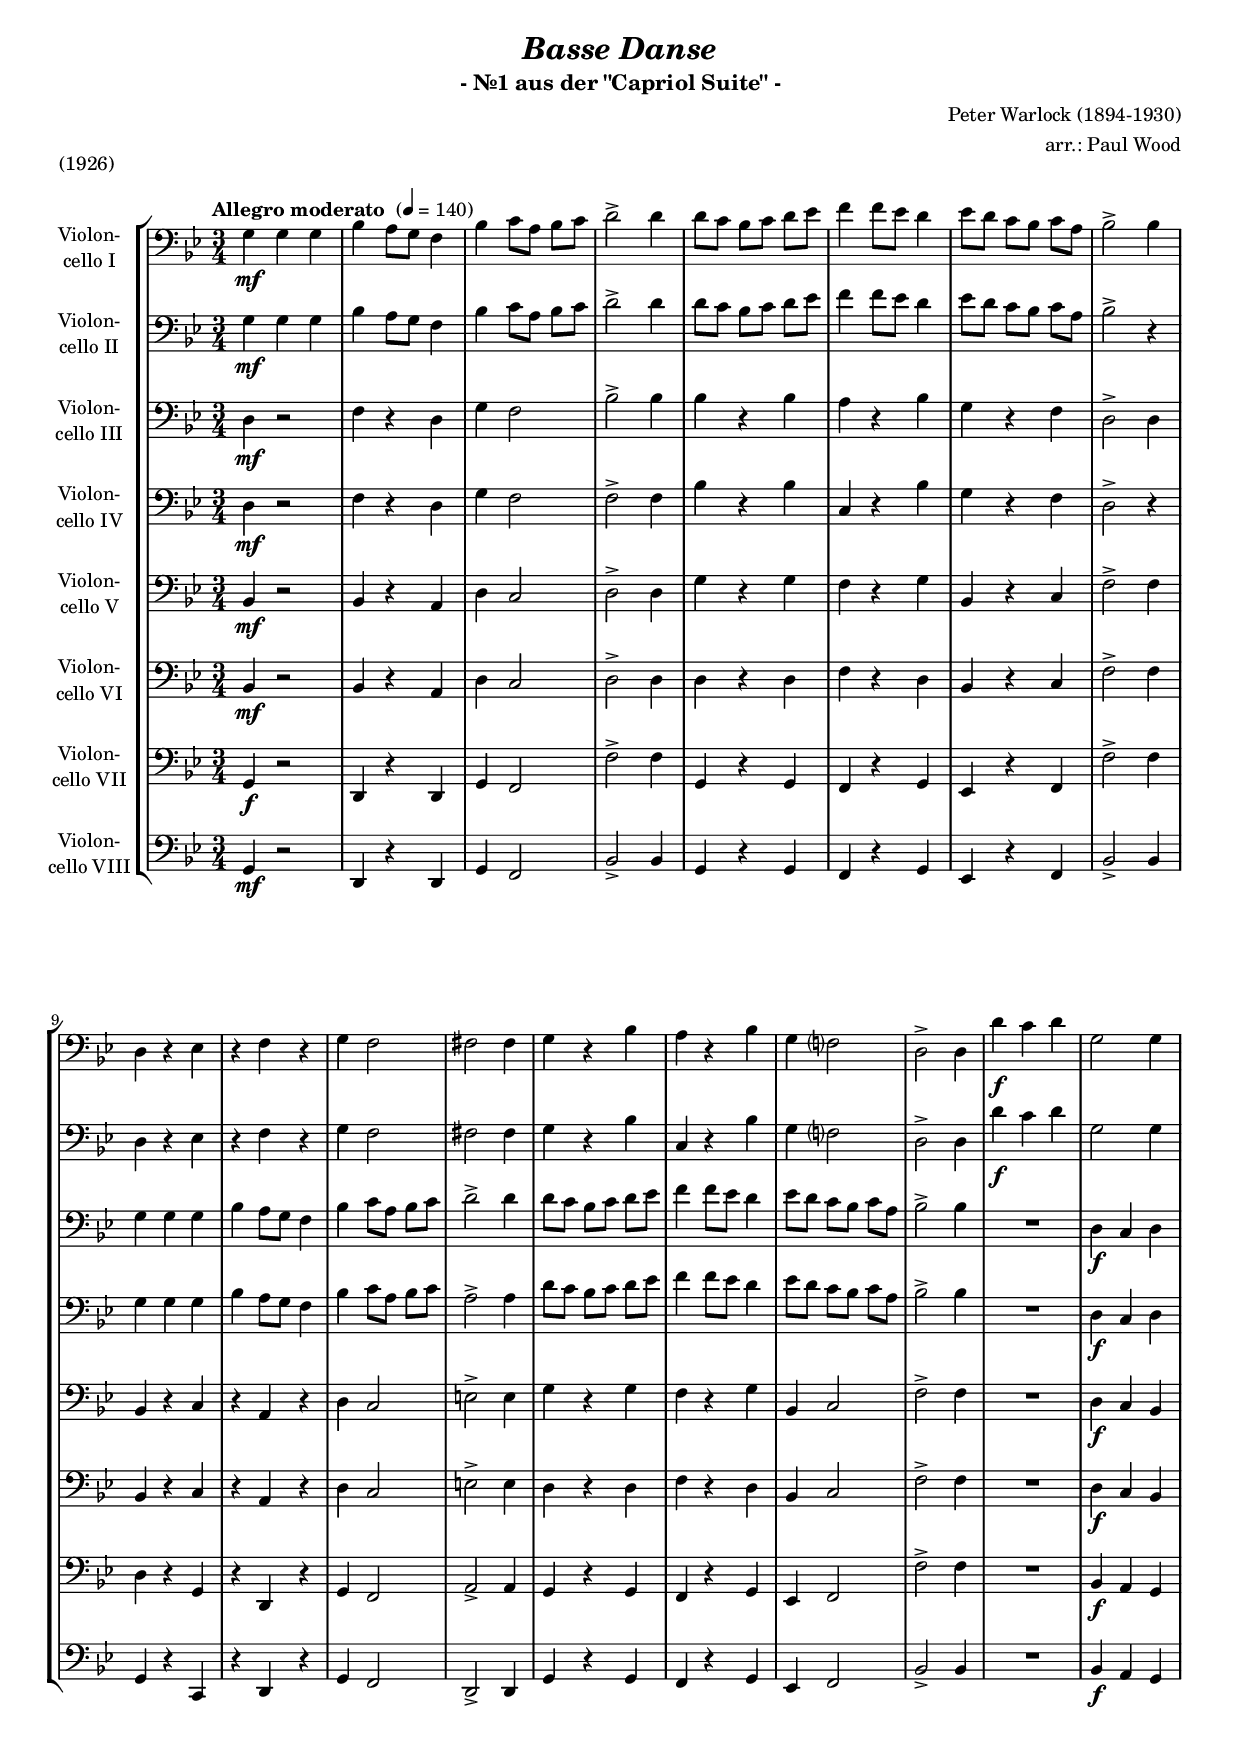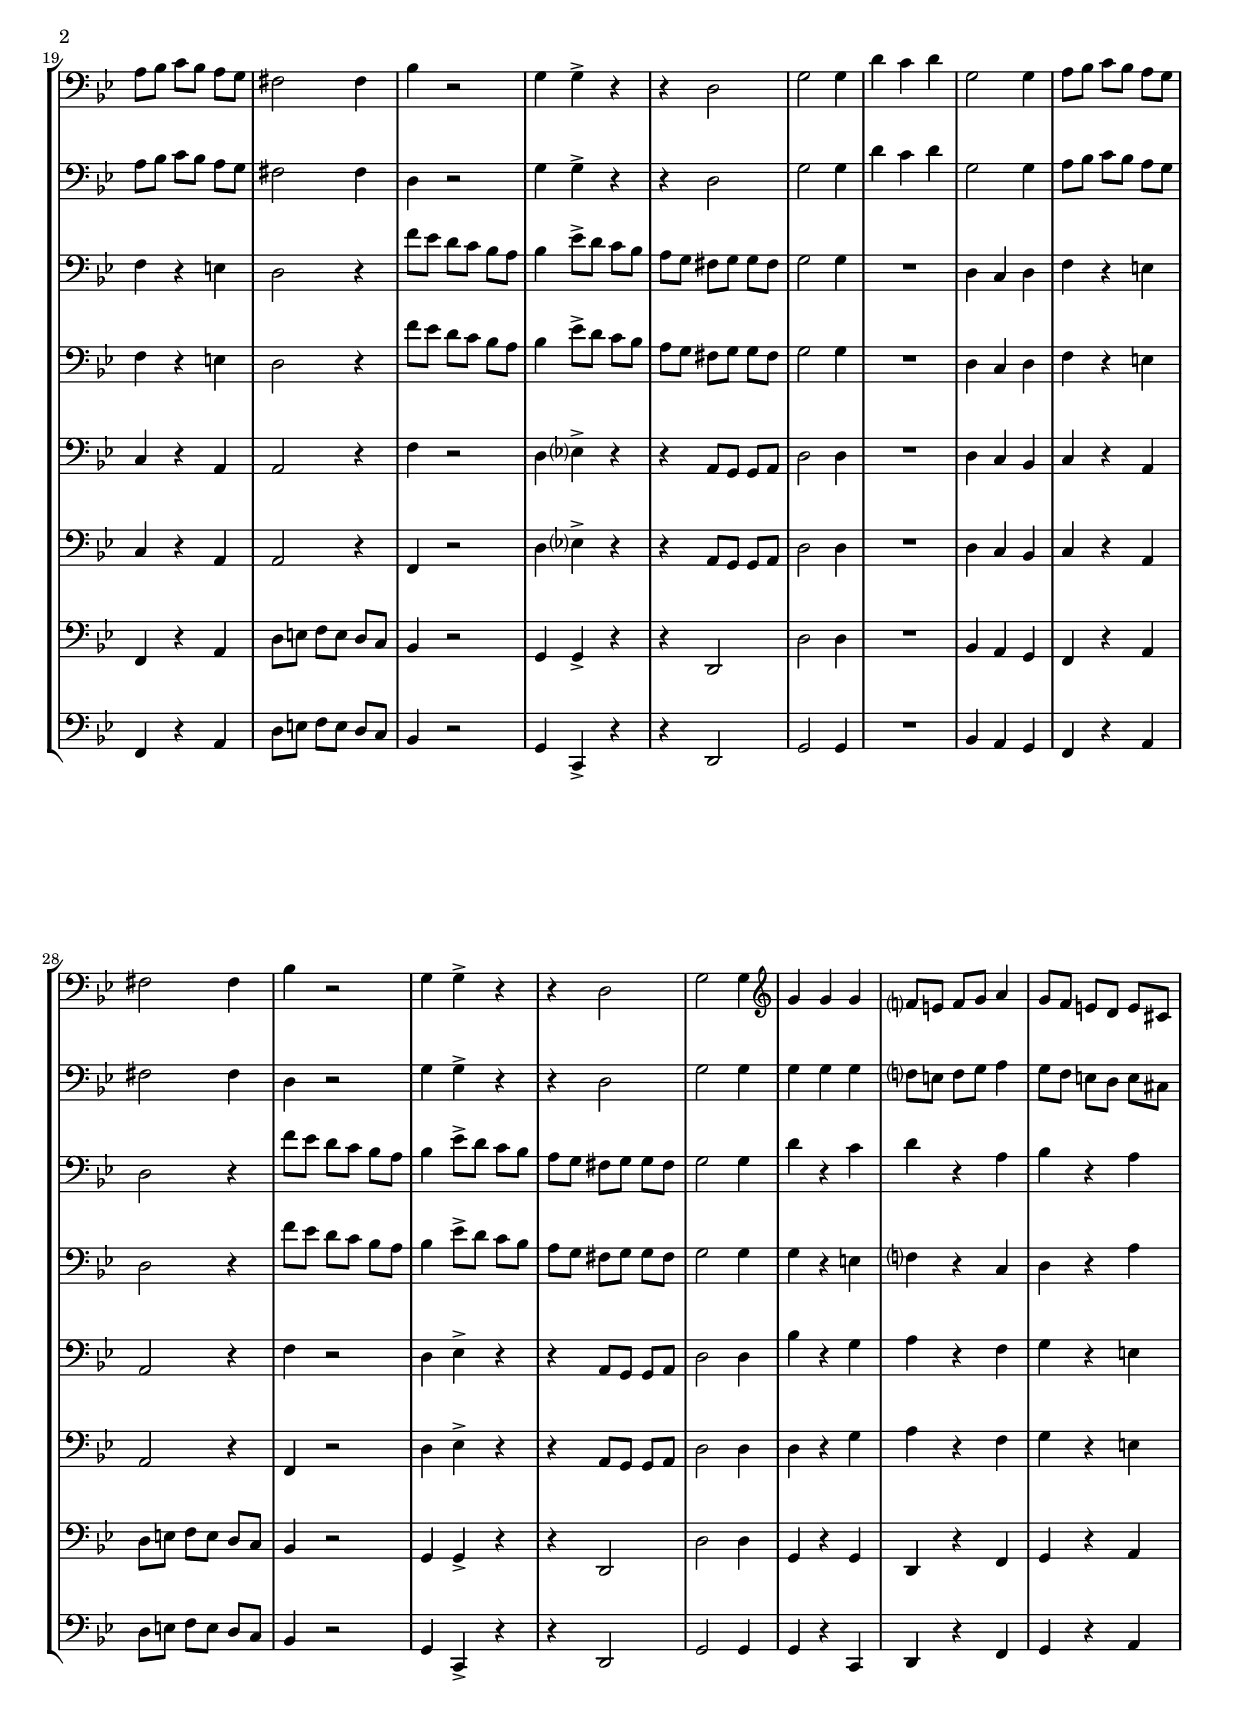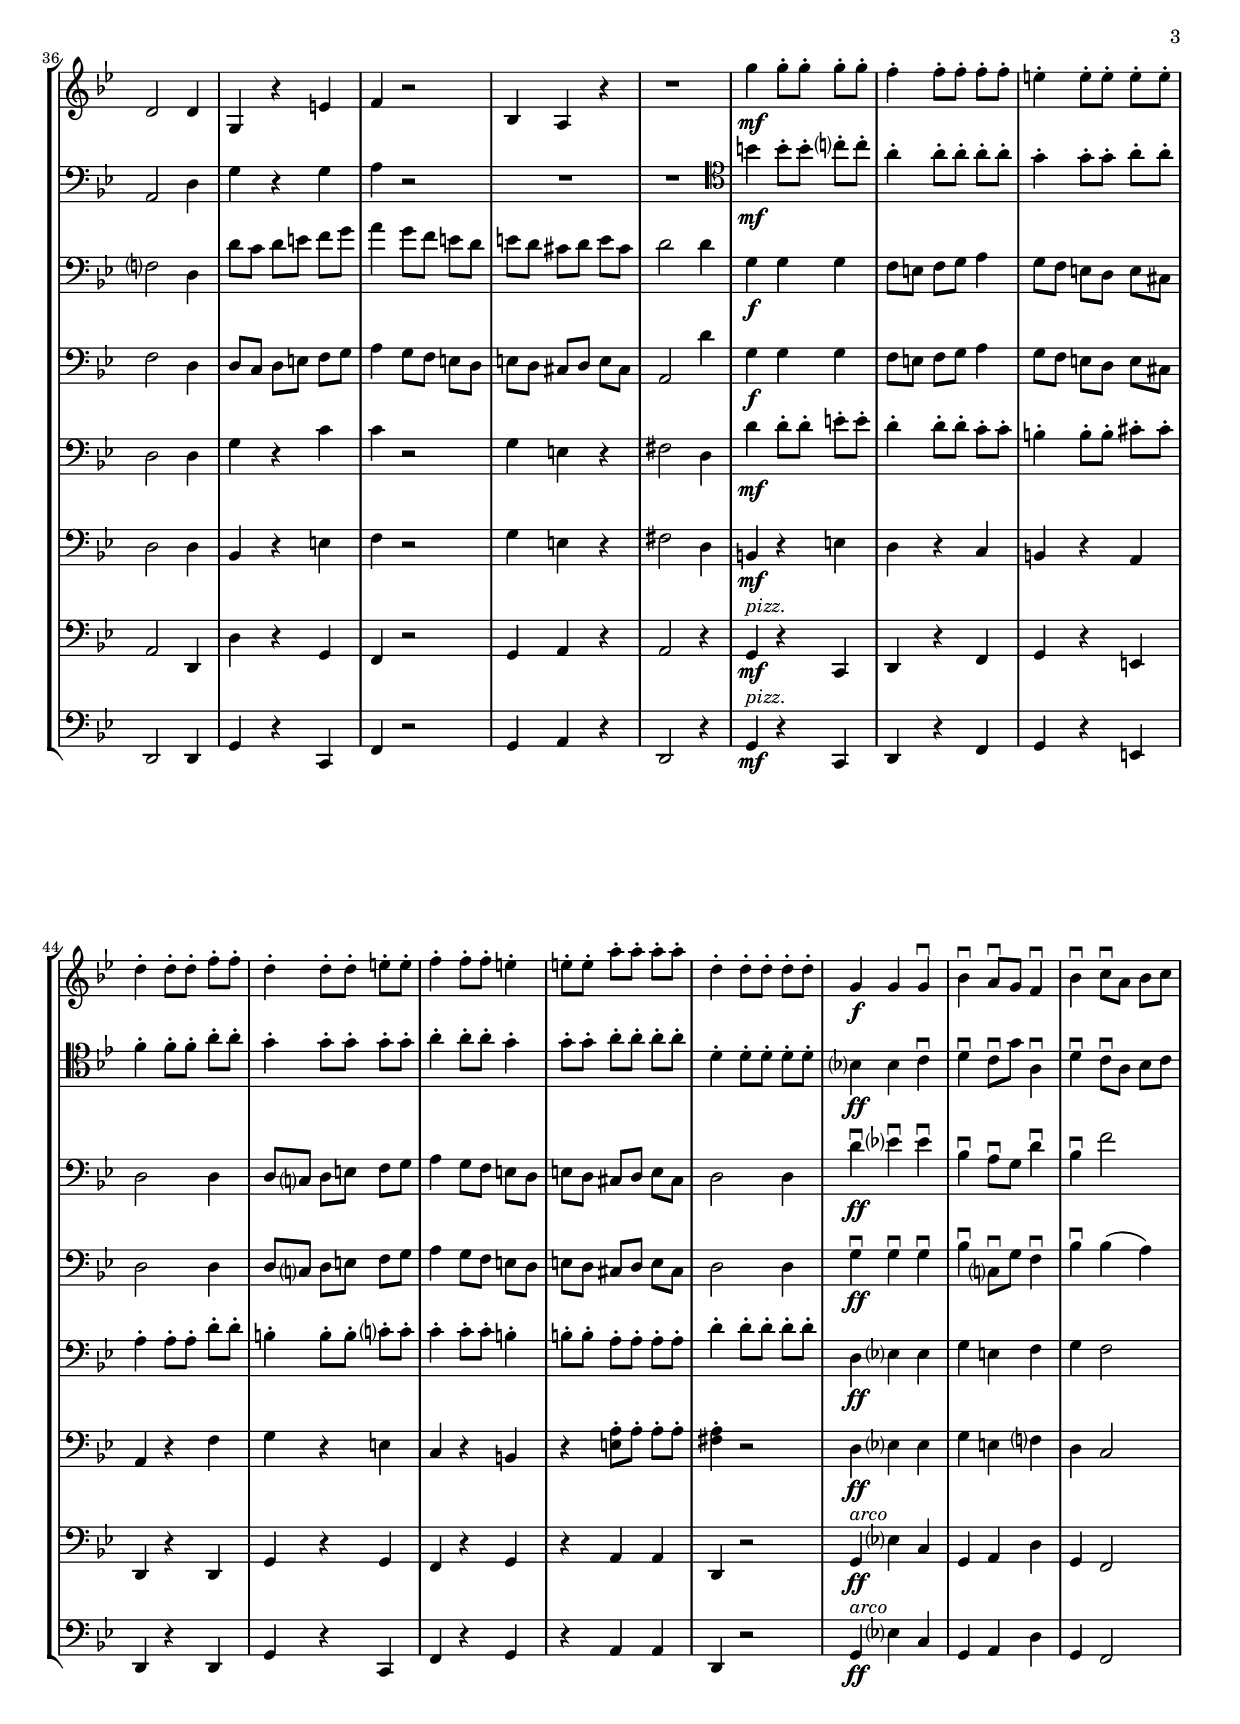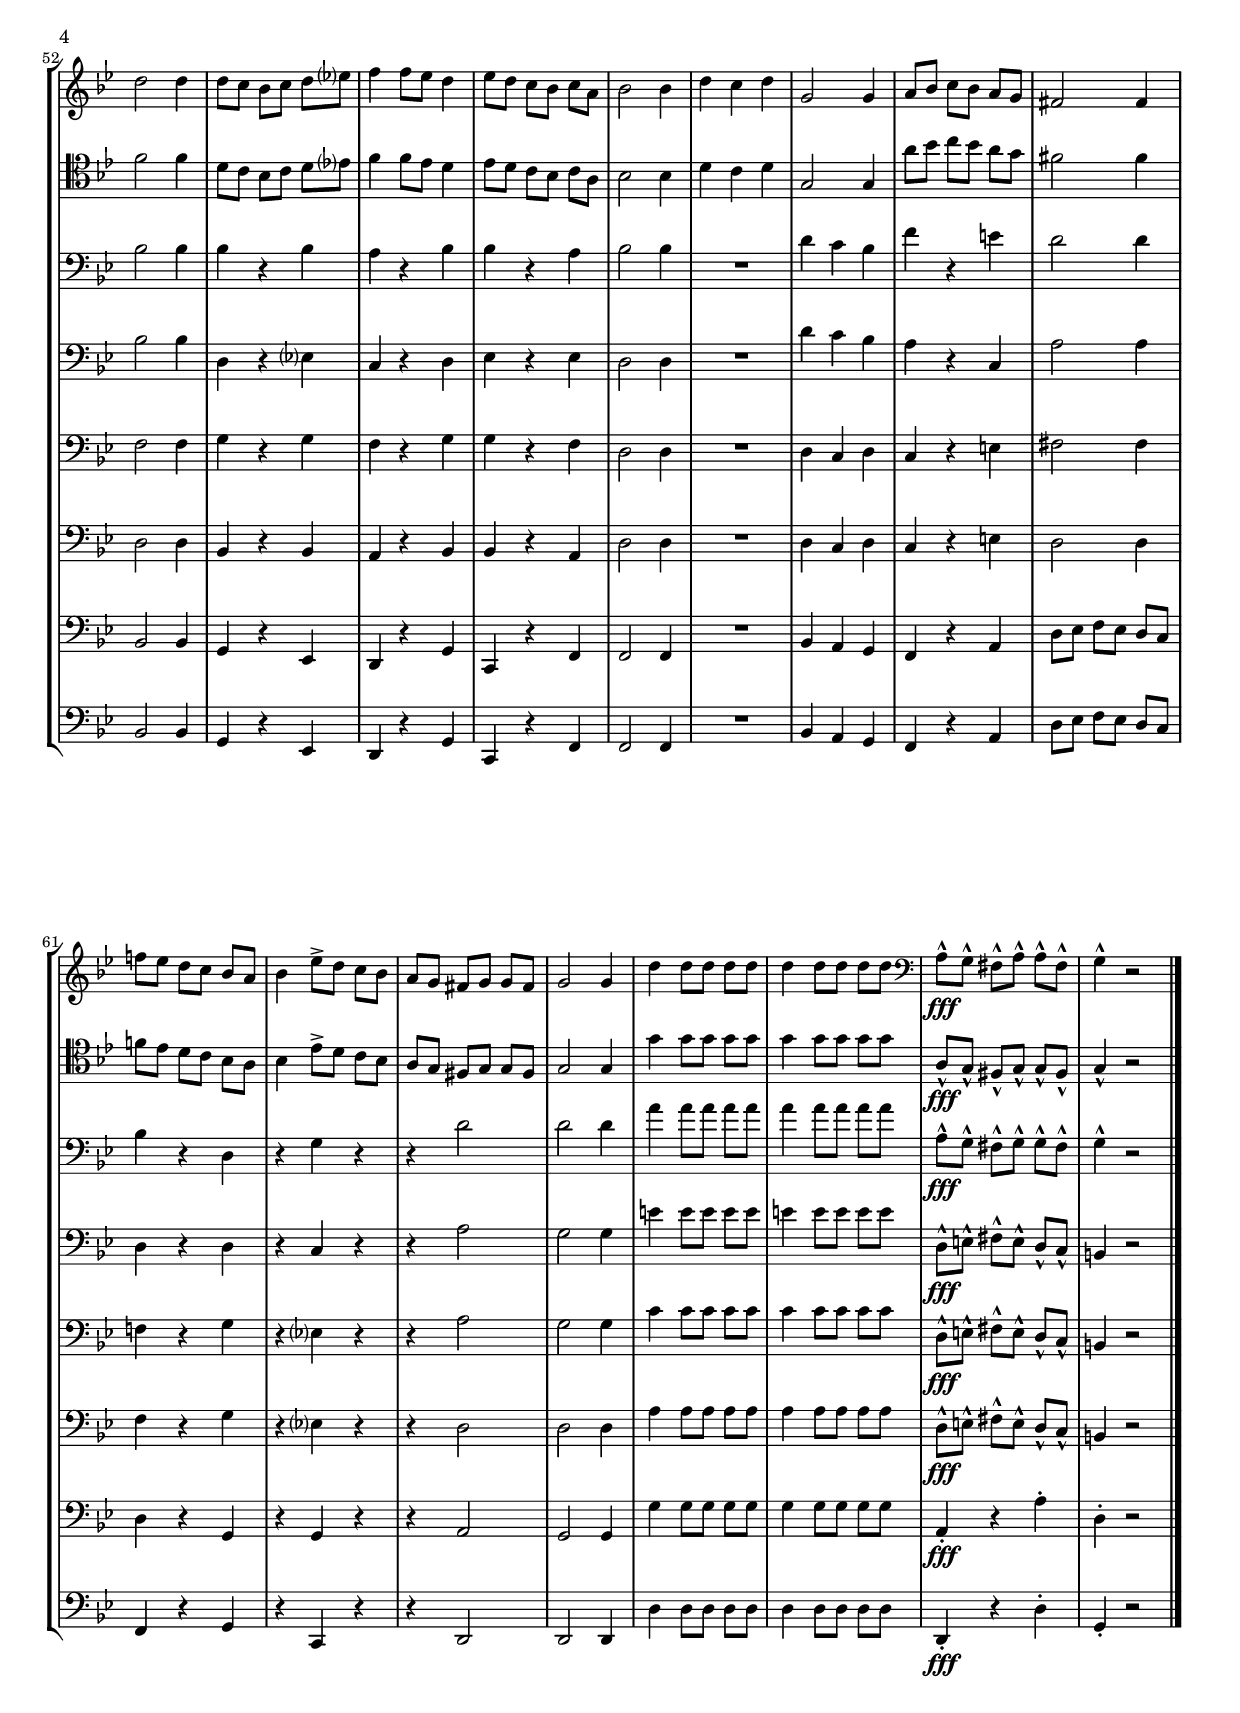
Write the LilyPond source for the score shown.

\version "2.14.2"
\include "deutsch.ly"

#(set-global-staff-size 16.85)

\header {
  title     = \markup \bold \italic "Basse Danse"
  subtitle  = "- Nr.1 aus der \"Capriol Suite\" -"
  composer  = "Peter Warlock (1894-1930)"
  arranger  = "arr.: Paul Wood"
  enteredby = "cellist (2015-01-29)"
  piece     = "(1926)"
}

voiceconsts = {
  \key b \major
  \time 3/4
  \clef "bass"
  \tempo "Allegro moderato " 4=140
  %\numericTimeSignature
  \compressFullBarRests
%  \set tupletSpannerDuration = #(ly:make-moment 1 4)
  % Set default beaming for all staves
  \set Timing.beamExceptions = #'()
  \set Timing.baseMoment     = #(ly:make-moment 1 4)
  \set Timing.beatStructure  = #'(1 1 1)
}

mihi = "clarinet"
mist = "string ensemble 1"
miba = "drawbar organ"
mikl = "acoustic grand"

arco = \markup \italic "arco"
pizz = \markup \italic "pizz."

va = \relative c' {
  \voiceconsts

  g4\mf g g
  b a8 g f4
  b c8 a b c
  d2-> d4
  d8 c b c d es
  f4 f8 es d4
  es8 d c b c a
  b2-> b4

  d, r es
  r f r
  g f2
  fis fis4
  g r b
  a r b
  g f?2
  d-> d4
  d'\f c d
  g,2 g4

  a8 b c b a g
  fis2 fis4
  b r2
  g4 g-> r
  r d2
  g g4
  d' c d
  g,2 g4
  a8 b c b a g

  fis2 fis4
  b r2
  g4 g-> r
  r d2
  g g4 \clef "treble"
  g' g g
  f?8 e f g a4
  g8 f e d e cis

  d2 d4
  g, r e'
  f r2
  b,4 a r
  R2.
  g''4\mf g8-. g-. g-. g-.
  f4-. f8-. f-. f-. f-.
  e4-. e8-. e-. e-. e-.

  d4-. d8-. d-. f-. f-.
  d4-. d8-. d-. e-. e-.
  f4-. f8-. f-. e4-.
  e8-. e-. a-. a-. a-. a-.
  d,4-. d8-. d-. d-. d-.
  g,4\f g g\downbow

  b\downbow a8\downbow g f4\downbow
  b\downbow c8\downbow a b c
  d2 d4
  d8 c b c d es?
  f4 f8 es d4
  es8 d c b c a

  b2 b4
  d c d
  g,2 g4
  a8 b c b a g
  fis2 fis4
  f'!8 es d c b a
  b4 es8-> d c b

  a g fis g g fis
  g2 g4
  d' d8 d d d
  d4 d8 d d d \clef "bass"

  a,-^\fff g-^ fis-^ a-^ a-^ fis-^
  g4-^ r2 \bar "|."
}

vb = \relative c' {
  \voiceconsts

  g4\mf g g
  b a8 g f4
  b c8 a b c
  d2-> d4
  d8 c b c d es
  f4 f8 es d4
  es8 d c b c a
  b2-> r4

  d, r es
  r f r
  g f2
  fis fis4
  g r b
  c, r b'
  g f?2
  d-> d4
  d'\f c d
  g,2 g4

  a8 b c b a g
  fis2 fis4 d r2
  g4 g-> r
  r d2
  g g4
  d' c d
  g,2 g4
  a8 b c b a g

  fis2 fis4
  d r2
  g4 g-> r
  r d2
  g g4
  g g g
  f?8 e f g a4
  g8 f e d e cis

  a2 d4
  g r g
  a r2
  R2.*2 \clef "tenor"
  h'4\mf h8-. h-. c?-. c-.
  a4-. a8-. a-. a-. a-.
  g4-. g8-. g-. a-. a-.

  f4-. f8-. f-. a-. a-.
  g4-. g8-. g-. g-. g-.
  a4-. a8-. a-. g4-.
  g8-. g-. a-. a-. a-. a-.
  d,4-. d8-. d-. d-. d-.
  b?4\ff b c\downbow

  d\downbow c8\downbow g' a,4\downbow
  d\downbow c8\downbow a b c
  f2 f4
  d8 c b c d es?
  f4 f8 es d4
  es8 d c b c a

  b2 b4
  d c d
  g,2 g4
  a'8 b c b a g
  fis2 fis4
  f!8 es d c b a
  b4 es8-> d c b

  a g fis g g fis
  g2 g4
  g' g8 g g g
  g4 g8 g g g
  a,-^\fff g-^ fis-^ g-^ g-^ fis-^
  g4-^ r2 \bar "|."
}

vc = \relative c {
  \voiceconsts

  d4\mf r2
  f4 r d
  g f2
  b-> b4
  b r b
  a r b
  g r f
  d2-> d4
  g g g

  b a8 g f4
  b c8 a b c
  d2-> d4
  d8 c b c d es
  f4 f8 es d4
  es8 d c b c a
  b2-> b4
  R2.

  d,4\f c d
  f r e
  d2 r4
  f'8 es d c b a
  b4 es8-> d c b
  a g fis g g fis
  g2 g4
  R2.
  d4 c d

  f r e
  d2 r4
  f'8 es d c b a
  b4 es8-> d c b
  a g fis g g fis
  g2 g4
  d' r c
  d r a

  b r a
  f?2 d4
  d'8 c d e f g
  a4 g8 f e d
  e d cis d e cis
  d2 d4
  g,\f g g
  f8 e f g a4

  g8 f e d e cis
  d2 d4
  d8 c? d e f g
  a4 g8 f e d
  e d cis d e cis
  d2 d4
  d'\downbow\ff es?\downbow es\downbow
  b\downbow a8\downbow g d'4\downbow

  b\downbow f'2
  b, b4
  b r b
  a r b
  b r a
  b2 b4
  R2.
  d4 c b
  f' r e
  d2 d4

  b r d,
  r g r
  r d'2
  d d4
  a' a8 a a a
  a4 a8 a a a
  a,-^\fff g-^ fis-^ g-^ g-^ fis-^
  g4-^ r2 \bar "|."
}

vd = \relative c {
  \voiceconsts

  d4\mf r2
  f4 r d
  g f2
  f-> f4
  b r b
  c, r b'
  g r f
  d2-> r4
  g g g

  b a8 g f4
  b c8 a b c
  a2-> a4
  d8 c b c d es
  f4 f8 es d4
  es8 d c b c a
  b2-> b4
  R2.

  d,4\f c d
  f r e
  d2 r4
  f'8 es d c b a
  b4 es8-> d c b
  a g fis g g fis
  g2 g4
  R2.
  d4 c d

  f r e
  d2 r4
  f'8 es d c b a
  b4 es8-> d c b
  a g fis g g fis
  g2 g4
  g r e
  f? r c

  d r a'
  f2 d4
  d8 c d e f g
  a4 g8 f e d
  e d cis d e cis
  a2 d'4
  g,\f g g
  f8 e f g a4

  g8 f e d e cis
  d2 d4
  d8 c? d e f g
  a4 g8 f e d
  e d cis d e cis
  d2 d4
  g\downbow\ff g\downbow g\downbow
  b\downbow c,?8\downbow g' f4\downbow

  b\downbow b( a)
  b2 b4
  d, r es?
  c r d
  es r es
  d2 d4
  R2.
  d'4 c b
  a r c,
  a'2 a4

  d, r d
  r c r
  r a'2
  g g4
  e' e8 e e e
  e4 e8 e e e
  d,-^\fff e-^ fis-^ e-^ d-^ c-^
  h4 r2 \bar "|."
}

ve = \relative c {
  \voiceconsts

  b4\mf r2
  b4 r a
  d c2
  d-> d4
  g r g
  f r g
  b, r c
  f2-> f4
  b, r c

  r a r
  d c2
  e-> e4
  g r g
  f r g
  b, c2
  f-> f4
  R2.
  d4\f c b
  c r a

  a2 r4
  f' r2
  d4 es?-> r
  r a,8 g g a
  d2 d4
  R2.
  d4 c b
  c r a
  a2 r4
  f' r2

  d4 es-> r
  r a,8 g g a
  d2 d4
  b' r g
  a r f
  g r e
  d2 d4
  g r c
  c r2

  g4 e r
  fis2 d4
  d'\mf d8-. d-. e-. e-.
  d4-. d8-. d-. c-. c-.
  h4-. h8-. h-. cis-. cis-.
  a4-. a8-. a-. d-. d-.
  h4-. h8-. h-. c?-. c-.

  c4-. c8-. c-. h4-.
  h8-. h-. a-. a-. a-. a-.
  d4-. d8-. d-. d-. d-.
  d,4\ff es? es
  g e f
  g f2
  f f4

  g r g
  f r g
  g r f
  d2 d4
  R2.
  d4 c d
  c r e
  fis2 fis4

  f! r g
  r es? r
  r a2
  g g4
  c c8 c c c
  c4 c8 c c c
  d,-^\fff e-^ fis-^ e-^ d-^ c-^
  h4 r2 \bar "|."
}

vf = \relative c {
  \voiceconsts

  b4\mf r2
  b4 r a
  d c2
  d-> d4
  d r d
  f r d
  b r c
  f2-> f4
  b, r c

  r a r
  d c2
  e-> e4
  d r d
  f r d
  b c2
  f-> f4
  R2.
  d4\f c b
  c r a

  a2 r4
  f r2
  d'4 es?-> r
  r a,8 g g a
  d2 d4
  R2.
  d4 c b
  c r a
  a2 r4
  f4 r2

  d'4 es-> r
  r a,8 g g a
  d2 d4
  d r g
  a r f
  g r e
  d2 d4
  b r e

  f r2
  g4 e r
  fis2 d4
  h\mf r e
  d r c
  h r a
  a r f'
  g r e
  c r h

  r <e a>8-. a-. a-. a-.
  <fis a>4-. r2
  d4\ff es? es
  g e f?
  d c2
  d d4
  b r b
  a r b

  b r a
  d2 d4
  R2.
  d4 c d
  c r e
  d2 d4
  f r g
  r es? r

  r d2
  d d4
  a' a8 a a a
  a4 a8 a a a
  d,-^\fff e-^ fis-^ e-^ d-^ c-^
  h4 r2 \bar "|."
}

vg = \relative c {
  \voiceconsts

  g4\f r2
  d4 r d
  g f2
  f'-> f4
  g, r g
  f r g
  es r f
  f'2-> f4
  d r g,

  r d r
  g f2
  a-> a4
  g r g
  f r g
  es f2
  f'-> f4
  R2.
  b,4\f a g
  f r a

  d8 e f e d c
  b4 r2
  g4 g-> r
  r d2
  d' d4
  R2.
  b4 a g
  f r a
  d8 e f e d c

  b4 r2
  g4 g-> r
  r d2
  d' d4
  g, r g
  d r f
  g r a
  a2 d,4

  d' r g,
  f r2
  g4 a r
  a2 r4
  g^\pizz\mf r c,
  d r f
  g r e
  d r d

  g r g
  f r g
  r a a
  d, r2
  g4^\arco\ff es'? c
  g a d
  g, f2
  b b4
  g r es

  d r g
  c, r f
  f2 f4
  R2.
  b4 a g
  f r a
  d8 es f es d c
  d4 r g,

  r g r
  r a2
  g g4
  g' g8 g g g
  g4 g8 g g g
  a,4-.\fff r a'-.
  d,-. r2 \bar "|."
}

vh = \relative c {
  \voiceconsts

  g4\mf r2
  d4 r d
  g f2
  b-> b4
  g r g
  f r g
  es r f
  b2-> b4
  g r c,

  r d r
  g f2
  d-> d4
  g r g
  f r g
  es f2
  b-> b4
  R2.
  b4\f a g
  f r a

  d8 e f e d c
  b4 r2
  g4 c,-> r
  r d2
  g g4
  R2.
  b4 a g
  f r a
  d8 e f e d c

  b4 r2
  g4 c,-> r
  r d2
  g g4
  g r c,
  d r f
  g r a
  d,2 d4

  g r c,
  f r2
  g4 a r
  d,2 r4
  g^\pizz\mf r c,
  d r f
  g r e
  d r d

  g r c,
  f r g
  r a a
  d, r2
  g4^\arco\ff es'? c
  g a d
  g, f2
  b b4
  g r es

  d r g
  c, r f
  f2 f4
  R2.
  b4 a g
  f r a
  d8 es f es d c
  f,4 r g

  r c, r
  r d2
  d d4
  d' d8 d d d
  d4 d8 d d d
  d,4-.\fff r d'-.
  g,-. r2 \bar "|."
}


music = \new StaffGroup <<
      \new Staff {
        \set Staff.midiInstrument = \mist
        \set Staff.instrumentName = \markup \center-column { "Violon-" "cello I" }
        \transpose b b { \va }
      }

      \new Staff {
        \set Staff.midiInstrument = \mist
        \set Staff.instrumentName = \markup \center-column { "Violon-" "cello II" }
        \transpose b b { \vb }
      }

      \new Staff {
        \set Staff.midiInstrument = \mist
        \set Staff.instrumentName = \markup \center-column { "Violon-" "cello III" }
        \transpose b b { \vc }
      }

      \new Staff {
        \set Staff.midiInstrument = \mist
        \set Staff.instrumentName = \markup \center-column { "Violon-" "cello IV" }
        \transpose b b { \vd }
      }

      \new Staff {
        \set Staff.midiInstrument = \mist
        \set Staff.instrumentName = \markup \center-column { "Violon-" "cello V" }
        \transpose b b { \ve }
      }

      \new Staff {
        \set Staff.midiInstrument = \miba
        \set Staff.instrumentName = \markup \center-column { "Violon-" "cello VI" }
        \transpose b b { \vf }
      }

      \new Staff {
        \set Staff.midiInstrument = \miba
        \set Staff.instrumentName = \markup \center-column { "Violon-" "cello VII" }
        \transpose b b { \vg }
      }

      \new Staff {
        \set Staff.midiInstrument = \miba
        \set Staff.instrumentName = \markup \center-column { "Violon-" "cello VIII" }
        \transpose b b { \vh }
      }
>>

\book {
  \score {
   \music
    \layout {}
  }

  \score {
    \unfoldRepeats \music

    \midi {
      \context {
        \Score
      }
    }
  }
}
